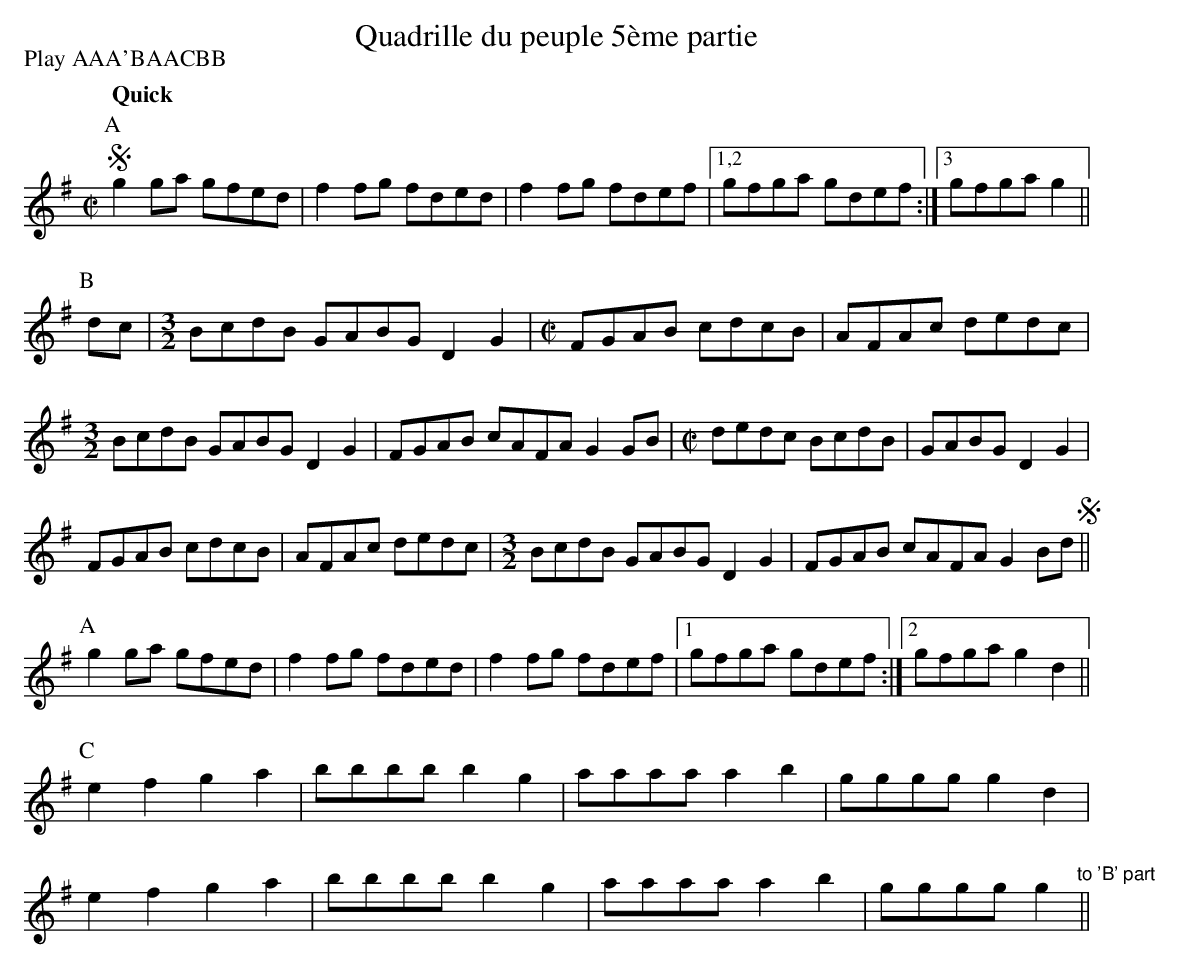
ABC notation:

X:1
T:Quadrille du peuple 5ème partie
M:C|
L:1/8
Q:"Quick"
P:Play AAA'BAACBB
K:G
P:A
Sg2 ga gfed|f2 fg fded|f2 fg fdef|1,2gfga gdef:|3 gfga g2||
P:B
dc|[M:3/2]BcdB GABG D2G2 |[M:C|]FGAB cdcB |AFAc dedc |
[M:3/2]BcdB GABG D2G2 |FGAB cAFA G2 GB|[M:C|]dedc BcdB |GABG D2G2|
FGAB cdcB |AFAc dedc |[M:3/2]BcdB GABG D2G2 |FGAB cAFA G2 BdS||
P:A
g2 ga gfed|f2 fg fded|f2 fg fdef|1 gfga gdef :|2gfga g2d2||
P:C
e2f2g2a2|bbbb b2g2|aaaa a2b2|gggg g2d2|
e2f2g2a2|bbbb b2g2|aaaa a2b2|gggg g2"to 'B' part"||
